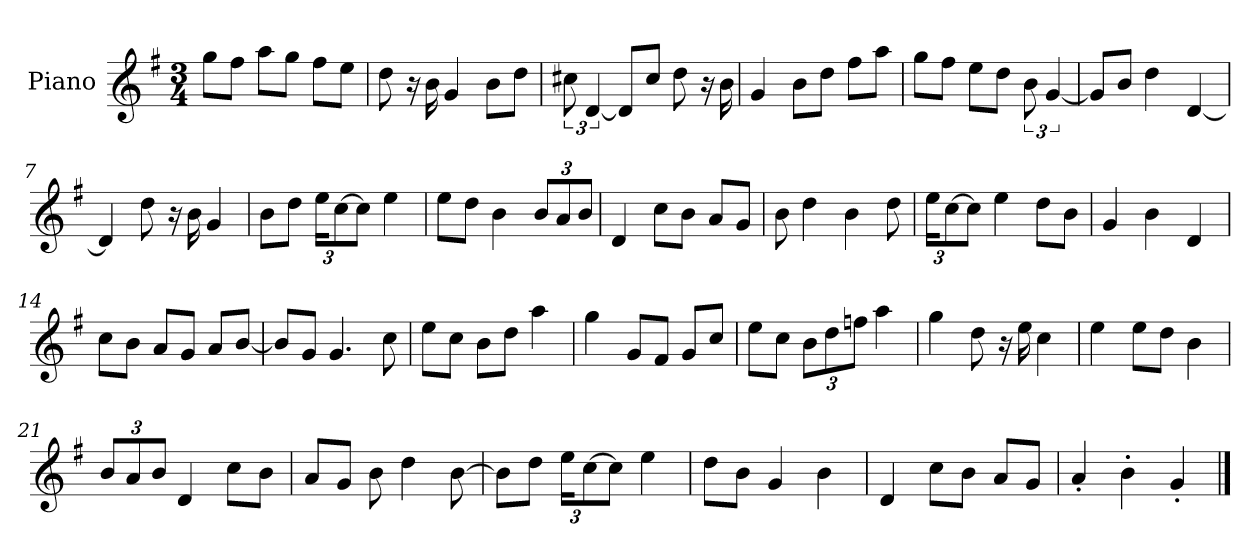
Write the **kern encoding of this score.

**kern
*part1
*staff1
*I"Piano
*I'P-no
*clefG2
*k[f#]
*M3/4
*MM177
=1
8gg\L
8ff#\J
8aa\L
8gg\J
8ff#\L
8ee\J
=2
8dd\
16r
16b\
4g/
8b\L
8dd\J
=3
12cc#X\
[6d/
8d/L]
8cc#/J
8dd\
16r
16b\
=4
4g/
8b\L
8dd\J
8ff#\L
8aa\J
=5
8gg\L
8ff#\J
8ee\L
8dd\J
12b\
[6g/
=6
8g/L]
8b/J
4dd\
[4d/
!!LO:LB:g=z
=7
4d/]
8dd\
16r
16b\
4g/
=8
8b\L
8dd\J
*Xbrackettup
24ee\KL
[12cc\
8cc\J]
4ee\
=9
8ee\L
8dd\J
4b\
12b/L
12a/
12b/J
=10
4d/
8cc\L
8b\J
8a/L
8g/J
=11
8b\
4dd\
4b\
8dd\
=12
24ee\KL
[12cc\
8cc\J]
4ee\
8dd\L
8b\J
=13
4g/
4b\
4d/
=14
8cc\L
8b\J
8a/L
8g/J
8a/L
[8b/J
!!LO:LB:g=z
=15
8b/L]
8g/J
4.g/
8cc\
=16
8ee\L
8cc\J
8b\L
8dd\J
4aa\
=17
4gg\
8g/L
8f#/J
8g/L
8cc/J
=18
8ee\L
8cc\J
12b\L
12dd\
12ffn\J
4aa\
=19
4gg\
8dd\
16r
16ee\
4cc\
=20
4ee\
8ee\L
8dd\J
4b\
=21
12b/L
12a/
12b/J
4d/
8cc\L
8b\J
=22
8a/L
8g/J
8b\
4dd\
[8b\
!!LO:LB:g=z
=23
8b\L]
8dd\J
24ee\KL
[12cc\
8cc\J]
4ee\
=24
8dd\L
8b\J
4g/
4b\
=25
4d/
8cc\L
8b\J
8a/L
8g/J
=26
4a'/
4b'\
4g'/
==
*-
